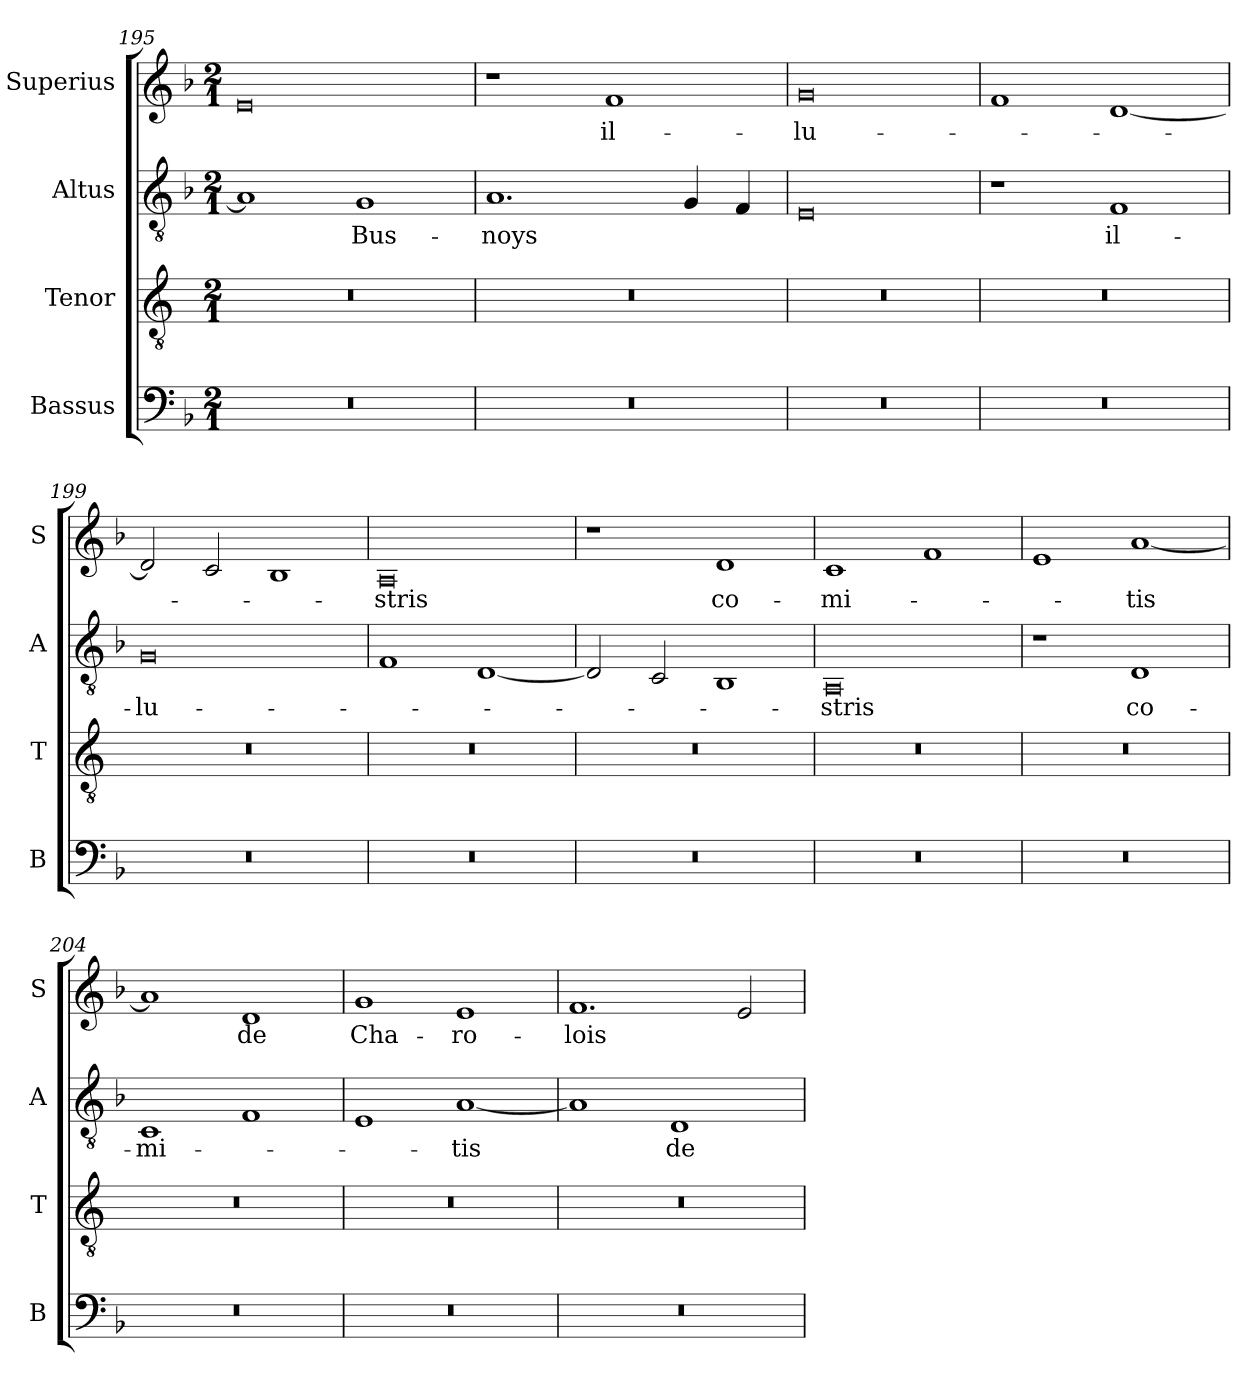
**kern	**kern	**kern	**text	**kern	**text
*part4	*part3	*part2	*part2	*part1	*part1
*staff4	*staff3	*staff2	*staff2	*staff1	*staff1
*I"Bassus	*I"Tenor	*I"Altus	*	*I"Superius	*
*I'B	*I'T	*I'A	*	*I'S	*
*clefF4	*clefGv2	*clefGv2	*	*clefG2	*
*k[b-]	*k[]	*k[b-]	*	*k[b-]	*
*M2/1	*M2/1	*M2/1	*	*M2/1	*
=195	=195	=195	=195	=195	=195
0r	0r	1A]	.	0e	.
.	.	1G	Bus-	.	.
=196	=196	=196	=196	=196	=196
0r	0r	1.A	-noys	1r	.
.	.	.	.	1f	il-
.	.	4G	.	.	.
.	.	4F	.	.	.
=197	=197	=197	=197	=197	=197
0r	0r	0E	.	0g	-lu-
=198	=198	=198	=198	=198	=198
0r	0r	1r	.	1f	.
.	.	1F	il-	[1d	.
=199	=199	=199	=199	=199	=199
0r	0r	0G	-lu-	2d]	.
.	.	.	.	2c	.
.	.	.	.	1B-	.
=200	=200	=200	=200	=200	=200
0r	0r	1F	.	0A	-stris
.	.	[1D	.	.	.
=201	=201	=201	=201	=201	=201
0r	0r	2D]	.	1r	.
.	.	2C	.	.	.
.	.	1BB-	.	1d	co-
=202	=202	=202	=202	=202	=202
0r	0r	0AA	-stris	1c	-mi-
.	.	.	.	1f	.
=203	=203	=203	=203	=203	=203
0r	0r	1r	.	1e	.
.	.	1D	co-	[1a	-tis
=204	=204	=204	=204	=204	=204
0r	0r	1C	-mi-	1a]	.
.	.	1F	.	1d	de
=205	=205	=205	=205	=205	=205
0r	0r	1E	.	1g	Cha-
.	.	[1A	-tis	1e	-ro-
=206	=206	=206	=206	=206	=206
0r	0r	1A]	.	1.f	-lois
.	.	1D	de	.	.
.	.	.	.	2e	.
=	=	=	=	=	=
*-	*-	*-	*-	*-	*-
